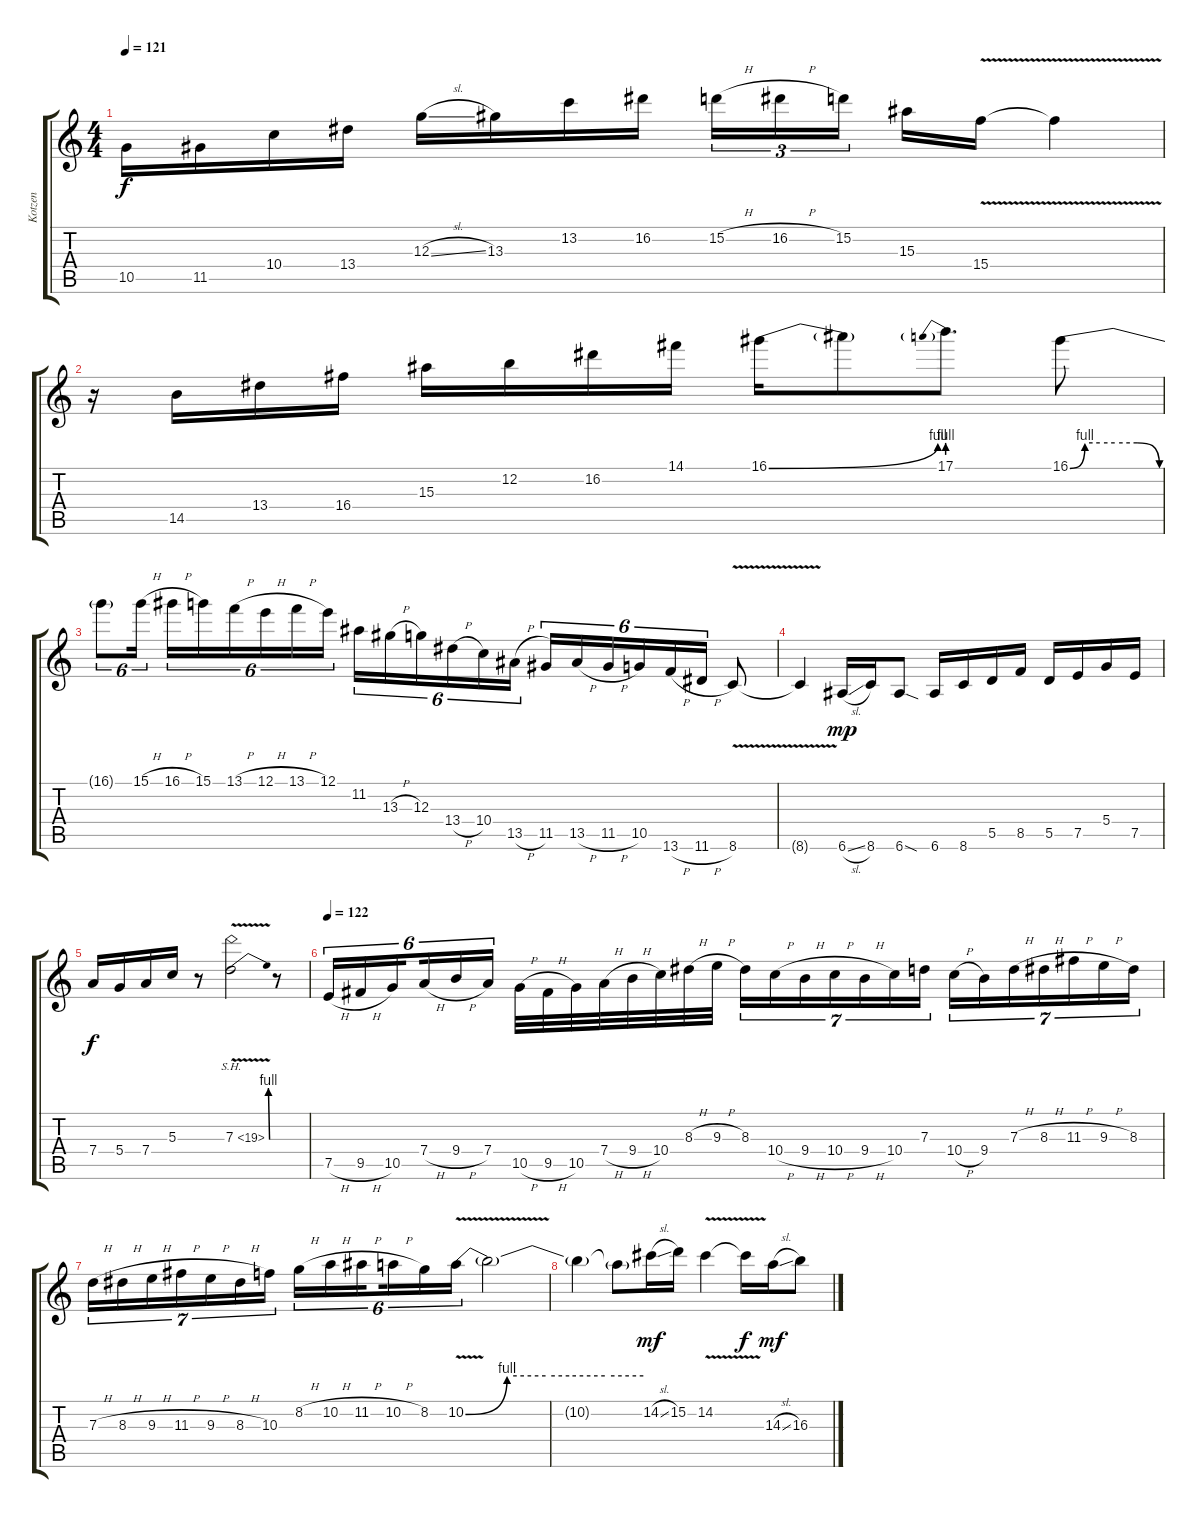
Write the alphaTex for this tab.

\track ("Kotzen" "Kotzen") {instrument overdrivenguitar}
\staff {score tabs}
\tuning (E4 B3 G3 D3 A2 E2) {hide}
\ts (4 4)
\section ("" "")
\tempo 121
\clef g2
\ks c
10.5.16{dy f} 11.5.16 10.4.16 13.4.16 12.3{sl}.16 13.3.16 13.2.16 16.2.16 15.2{h}.16{tu (3 2)} 16.2{h}.16{tu (3 2)} 15.2.16{tu (3 2) beam splitsecondary} 15.3.16 15.4{v}.16 15.4{t}.4 |
r.16 14.5.16 13.4.16 16.4.16 15.3.16 12.2.16 16.2.16 14.1.16 16.1{be (bend 0 0 60 4)}.16 16.1{t}.8 17.1{be (prebend 0 4 60 4)}.8{d} 16.1{be (custom 0 0 10 4 20 4 30 4 45 4 60 0)}.8 |
16.1{t}.8{tu (6 4)} 15.1{h}.16{tu (6 4) beam splitsecondary} 16.1{h}.16{tu (6 4)} 15.1.16{tu (6 4)} 13.1{h}.16{tu (6 4)} 12.1{h}.16{tu (6 4)} 13.1{h}.16{tu (6 4)} 12.1.16{tu (6 4) beam splitsecondary} 11.2.16{tu (6 4)} 13.3{h}.16{tu (6 4)} 12.3.16{tu (6 4)} 13.4{h}.16{tu (6 4)} 10.4.16{tu (6 4)} 13.5{h}.16{tu (6 4) beam splitsecondary} 11.5.16{tu (6 4)} 13.5{h}.16{tu (6 4)} 11.5{h}.16{tu (6 4)} 10.5.16{tu (6 4)} 13.6{h}.16{tu (6 4)} 11.6{h}.16{tu (6 4)} 8.6{v}.8 |
8.6{t}.4 6.6{sl}.16{dy mp} 8.6.16 6.6{sod}.8 6.6.16 8.6.16 5.5.16 8.5.16 5.5.16 7.5.16 5.4.16 7.5.16 |
7.4.16{dy f} 5.4.16 7.4.16 5.3.16 r.8 7.3{be (bend 0 0 60 4) sh 12 v}.2 r.8 |
\tempo 122
7.5{h}.16{tu (6 4)} 9.5{h}.16{tu (6 4)} 10.5.16{tu (6 4) beam splitsecondary} 7.4{h}.16{tu (6 4)} 9.4{h}.16{tu (6 4)} 7.4.16{tu (6 4)} 10.5{h}.32 9.5{h}.32 10.5.32 7.4{h}.32 9.4{h}.32 10.4.32 8.3{h}.32 9.3{h}.32 8.3.16{tu (7 4)} 10.4{h}.16{tu (7 4)} 9.4{h}.16{tu (7 4)} 10.4{h}.16{tu (7 4)} 9.4{h}.16{tu (7 4)} 10.4.16{tu (7 4)} 7.3.16{tu (7 4)} 10.4{h}.16{tu (7 4)} 9.4.16{tu (7 4)} 7.3{h}.16{tu (7 4)} 8.3{h}.16{tu (7 4)} 11.3{h}.16{tu (7 4)} 9.3{h}.16{tu (7 4)} 8.3.16{tu (7 4)} |
7.3{h}.16{tu (7 4)} 8.3{h}.16{tu (7 4)} 9.3{h}.16{tu (7 4)} 11.3{h}.16{tu (7 4)} 9.3{h}.16{tu (7 4)} 8.3{h}.16{tu (7 4)} 10.3.16{tu (7 4)} 8.2{h}.16{tu (6 4)} 10.2{h}.16{tu (6 4)} 11.2{h}.16{tu (6 4) beam splitsecondary} 10.2{h}.16{tu (6 4)} 8.2.16{tu (6 4)} 10.2{be (custom 0 0 14 4 27 4 35 4 47 4 60 4) v}.16{tu (6 4)} 10.2{t}.2 |
10.2{t}.4 10.2{t}.8 14.2{sl}.16{dy mf} 15.2.16 14.2{v}.4 14.2{t}.16{dy f} 14.3{sl}.16{dy mf} 16.3.8
